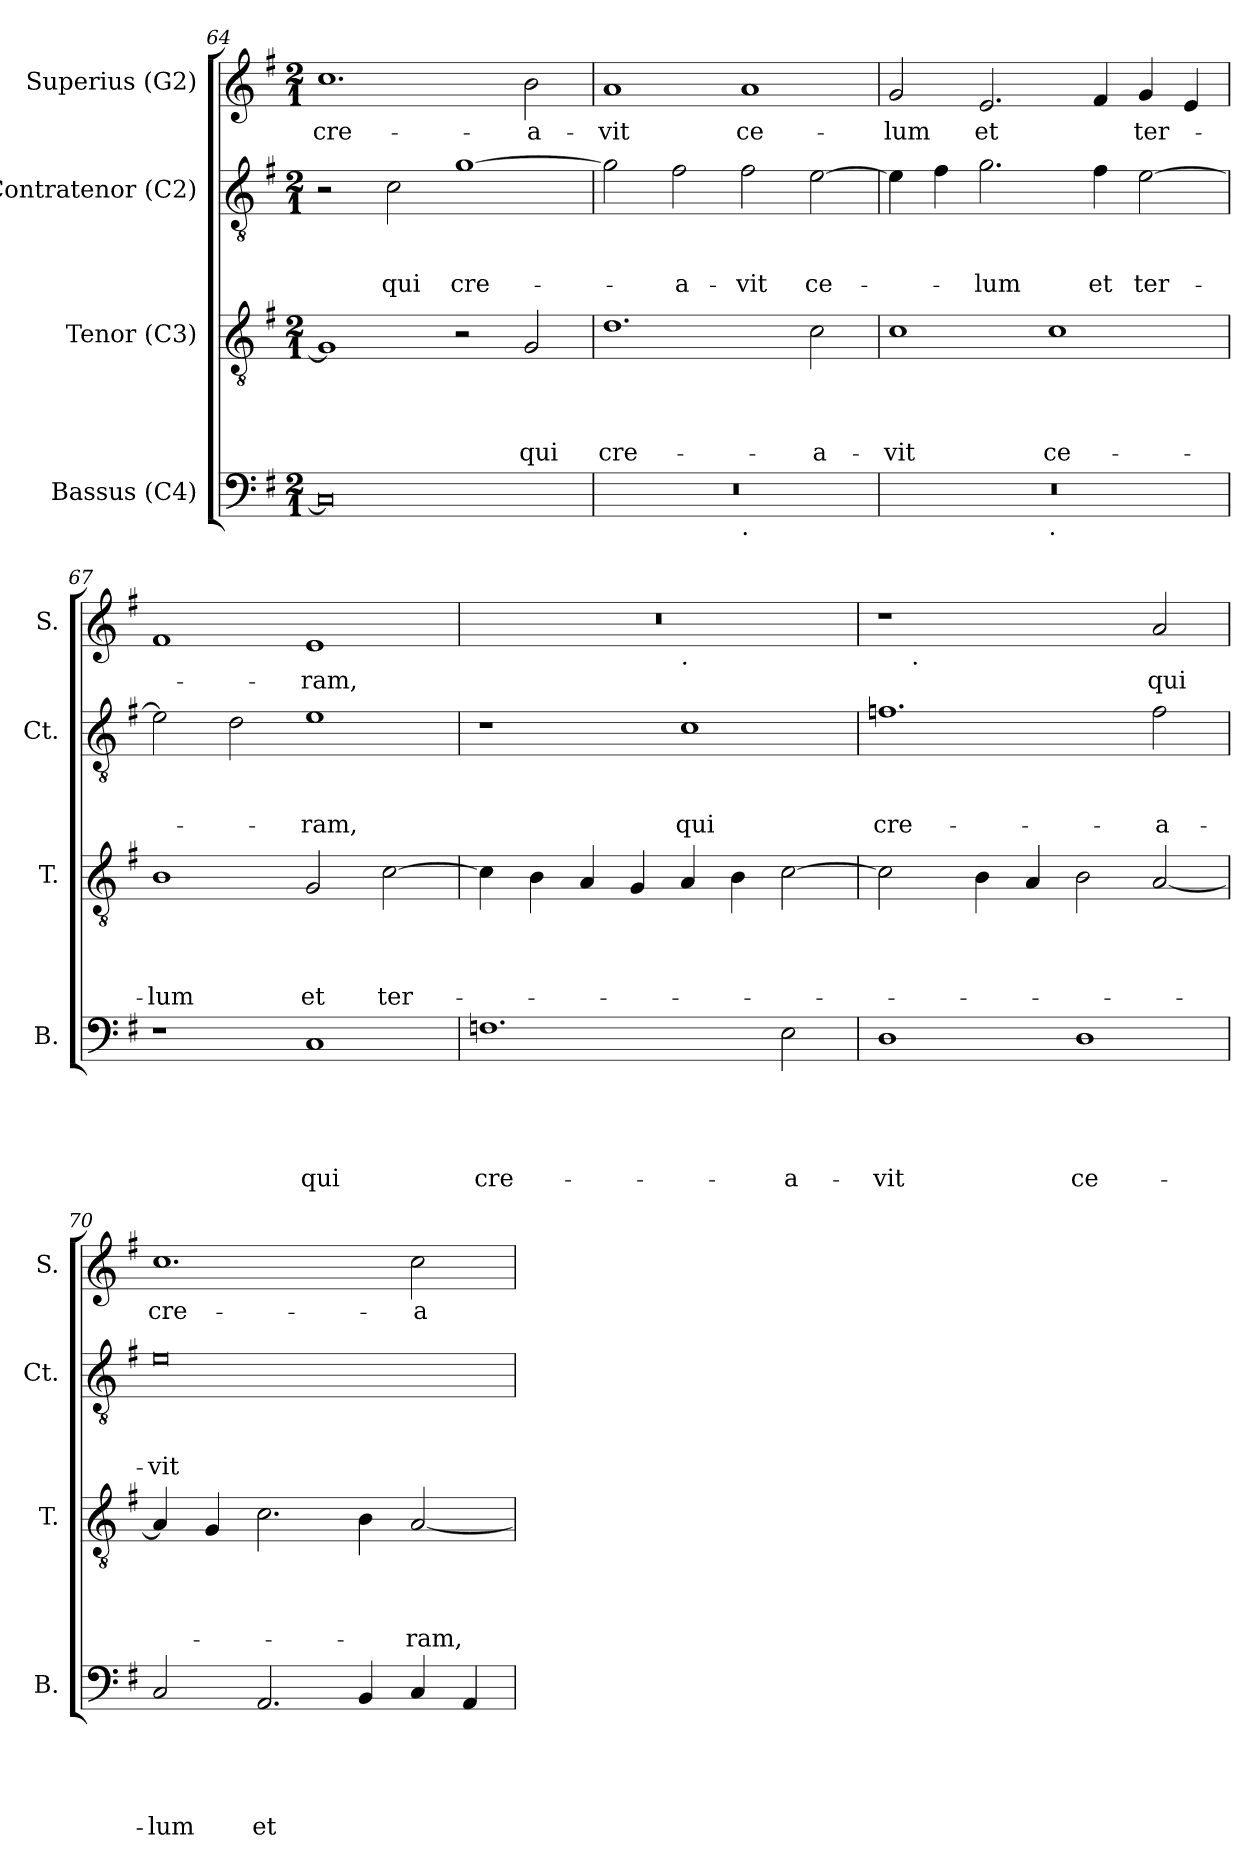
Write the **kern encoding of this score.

**kern	**text	**text	**text	**text	**text	**kern	**text	**text	**text	**text	**kern	**text	**text	**text	**kern	**text
*part4	*part4	*part4	*part4	*part4	*part4	*part3	*part3	*part3	*part3	*part3	*part2	*part2	*part2	*part2	*part1	*part1
*staff4	*staff4	*staff4	*staff4	*staff4	*staff4	*staff3	*staff3	*staff3	*staff3	*staff3	*staff2	*staff2	*staff2	*staff2	*staff1	*staff1
*I"Bassus (C4)	*	*	*	*	*	*I"Tenor (C3)	*	*	*	*	*I"Contratenor (C2)	*	*	*	*I"Superius (G2)	*
*I'B.	*	*	*	*	*	*I'T.	*	*	*	*	*I'Ct.	*	*	*	*I'S.	*
*clefF4	*	*	*	*	*	*clefGv2	*	*	*	*	*clefGv2	*	*	*	*clefG2	*
*k[f#]	*	*	*	*	*	*k[f#]	*	*	*	*	*k[f#]	*	*	*	*k[f#]	*
*G:	*	*	*	*	*	*G:	*	*	*	*	*G:	*	*	*	*G:	*
*M2/1	*	*	*	*	*	*M2/1	*	*	*	*	*M2/1	*	*	*	*M2/1	*
=64	=64	=64	=64	=64	=64	=64	=64	=64	=64	=64	=64	=64	=64	=64	=64	=64
!	!	!	!	!	!	!	!	!	!	!	!	!	!	!	!	!LO:LY:b
0C]	.	.	.	.	.	1G]	.	.	.	.	2r	.	.	.	1.cc	cre-
!	!	!	!	!	!	!	!	!	!	!	!	!	!	!LO:LY:b	!	!
.	.	.	.	.	.	.	.	.	.	.	2c\	.	.	qui	.	.
!	!	!	!	!	!	!	!	!	!	!	!	!	!	!LO:LY:b	!	!
.	.	.	.	.	.	2r	.	.	.	.	[>1g	.	.	cre-	.	.
!	!	!	!	!	!	!	!	!	!	!LO:LY:b	!	!	!	!	!	!LO:LY:b
.	.	.	.	.	.	2G/	.	.	.	qui	.	.	.	.	2b\	-a-
=65	=65	=65	=65	=65	=65	=65	=65	=65	=65	=65	=65	=65	=65	=65	=65	=65
!	!	!	!	!	!	!	!	!	!	!LO:LY:b	!	!	!	!	!	!LO:LY:b
*^	*	*	*	*	*	*	*	*	*	*	*	*	*	*	*	*
0r	1ryy	.	.	.	.	.	1.d	.	.	.	cre-	2g\]	.	.	.	1a	-vit
!	!	!	!	!	!	!	!	!	!	!	!	!	!	!	!LO:LY:b	!	!
.	.	.	.	.	.	.	.	.	.	.	.	2f#\	.	.	-a-	.	.
!	!LO:TX:b:t=.	!	!	!	!	!	!	!	!	!	!	!	!	!	!	!	!
!	!	!	!	!	!	!	!	!	!	!	!	!	!	!	!LO:LY:b	!	!LO:LY:b
.	1ryy	.	.	.	.	.	.	.	.	.	.	2f#\	.	.	-vit	1a	ce-
!	!	!	!	!	!	!	!	!	!	!	!LO:LY:b	!	!	!	!LO:LY:b	!	!
.	.	.	.	.	.	.	2c\	.	.	.	-a-	[>2e\	.	.	ce-	.	.
=66	=66	=66	=66	=66	=66	=66	=66	=66	=66	=66	=66	=66	=66	=66	=66	=66	=66
!	!	!	!	!	!	!	!	!	!	!	!LO:LY:b	!	!	!	!	!	!LO:LY:b
0r	1ryy	.	.	.	.	.	1c	.	.	.	-vit	4e\]	.	.	.	2g/	-lum
.	.	.	.	.	.	.	.	.	.	.	.	4f#\	.	.	.	.	.
!	!	!	!	!	!	!	!	!	!	!	!	!	!	!	!LO:LY:b	!	!LO:LY:b
.	.	.	.	.	.	.	.	.	.	.	.	2.g\	.	.	-lum	2.e/	et
!	!LO:TX:b:t=.	!	!	!	!	!	!	!	!	!	!	!	!	!	!	!	!
!	!	!	!	!	!	!	!	!	!	!	!LO:LY:b	!	!	!	!	!	!
.	1ryy	.	.	.	.	.	1c	.	.	.	ce-	.	.	.	.	.	.
!	!	!	!	!	!	!	!	!	!	!	!	!	!	!	!LO:LY:b	!	!
.	.	.	.	.	.	.	.	.	.	.	.	4f#\	.	.	et	4f#/	.
!	!	!	!	!	!	!	!	!	!	!	!	!	!	!	!LO:LY:b	!	!LO:LY:b
.	.	.	.	.	.	.	.	.	.	.	.	[>2e\	.	.	ter-	4g/	ter-
.	.	.	.	.	.	.	.	.	.	.	.	.	.	.	.	4e/	.
=67	=67	=67	=67	=67	=67	=67	=67	=67	=67	=67	=67	=67	=67	=67	=67	=67	=67
!	!	!	!	!	!	!	!	!	!	!	!LO:LY:b	!	!	!	!	!	!
*v	*v	*	*	*	*	*	*	*	*	*	*	*	*	*	*	*	*
1r	.	.	.	.	.	1B	.	.	.	-lum	2e\]	.	.	.	1f#	.
.	.	.	.	.	.	.	.	.	.	.	2d\	.	.	.	.	.
!	!	!	!	!	!LO:LY:b	!	!	!	!	!LO:LY:b	!	!	!	!LO:LY:b	!	!LO:LY:b
1C	.	.	.	.	qui	2G/	.	.	.	et	1e	.	.	-ram,	1e	-ram,
!	!	!	!	!	!	!	!	!	!	!LO:LY:b	!	!	!	!	!	!
.	.	.	.	.	.	[>2c\	.	.	.	ter-	.	.	.	.	.	.
!!LO:PB:g=z
=68	=68	=68	=68	=68	=68	=68	=68	=68	=68	=68	=68	=68	=68	=68	=68	=68
!	!	!	!	!	!LO:LY:b	!	!	!	!	!	!	!	!	!	!	!
*	*	*	*	*	*	*	*	*	*	*	*	*	*	*	*^	*
1.Fn	.	.	.	.	cre-	4c\]	.	.	.	.	1r	.	.	.	0r	1ryy	.
.	.	.	.	.	.	4B\	.	.	.	.	.	.	.	.	.	.	.
.	.	.	.	.	.	4A/	.	.	.	.	.	.	.	.	.	.	.
.	.	.	.	.	.	4G/	.	.	.	.	.	.	.	.	.	.	.
!	!	!	!	!	!	!	!	!	!	!	!	!	!	!	!	!LO:TX:b:t=.	!
!	!	!	!	!	!	!	!	!	!	!	!	!	!	!LO:LY:b	!	!	!
.	.	.	.	.	.	4A/	.	.	.	.	1c	.	.	qui	.	1ryy	.
.	.	.	.	.	.	4B\	.	.	.	.	.	.	.	.	.	.	.
!	!	!	!	!	!LO:LY:b	!	!	!	!	!	!	!	!	!	!	!	!
2E\	.	.	.	.	-a-	[>2c\	.	.	.	.	.	.	.	.	.	.	.
=69	=69	=69	=69	=69	=69	=69	=69	=69	=69	=69	=69	=69	=69	=69	=69	=69	=69
!	!	!	!	!	!LO:LY:b	!	!	!	!	!	!	!	!	!LO:LY:b	!	!	!
1D	.	.	.	.	-vit	2c\]	.	.	.	.	1.fn	.	.	cre-	1r	8ryy	.
!	!	!	!	!	!	!	!	!	!	!	!	!	!	!	!	!LO:TX:b:t=.	!
.	.	.	.	.	.	.	.	.	.	.	.	.	.	.	.	1...ryy	.
.	.	.	.	.	.	4B\	.	.	.	.	.	.	.	.	.	.	.
.	.	.	.	.	.	4A/	.	.	.	.	.	.	.	.	.	.	.
!	!	!	!	!	!LO:LY:b	!	!	!	!	!	!	!	!	!	!	!	!
1D	.	.	.	.	ce-	2B\	.	.	.	.	.	.	.	.	2ryy	.	.
!	!	!	!	!	!	!	!	!	!	!	!	!	!	!LO:LY:b	!	!	!LO:LY:b
.	.	.	.	.	.	[<2A/	.	.	.	.	2f\	.	.	-a-	2a/	.	qui
=70	=70	=70	=70	=70	=70	=70	=70	=70	=70	=70	=70	=70	=70	=70	=70	=70	=70
!	!	!	!	!	!LO:LY:b	!	!	!	!	!	!	!	!	!LO:LY:b:rj	!	!	!LO:LY:b
*	*	*	*	*	*	*	*	*	*	*	*	*	*	*	*v	*v	*
2C/	.	.	.	.	-lum	4A/]	.	.	.	.	0e	.	.	-vit	1.cc	cre-
.	.	.	.	.	.	4G/	.	.	.	.	.	.	.	.	.	.
!	!	!	!	!	!LO:LY:b	!	!	!	!	!	!	!	!	!	!	!
2.AA/	.	.	.	.	et	2.c\	.	.	.	.	.	.	.	.	.	.
4BB/	.	.	.	.	.	4B\	.	.	.	.	.	.	.	.	.	.
!	!	!	!	!	!	!	!	!	!	!LO:LY:b	!	!	!	!	!	!LO:LY:b
4C/	.	.	.	.	.	[<2A/	.	.	.	-ram,	.	.	.	.	2cc\	-a-
4AA/	.	.	.	.	.	.	.	.	.	.	.	.	.	.	.	.
=	=	=	=	=	=	=	=	=	=	=	=	=	=	=	=	=
*-	*-	*-	*-	*-	*-	*-	*-	*-	*-	*-	*-	*-	*-	*-	*-	*-
